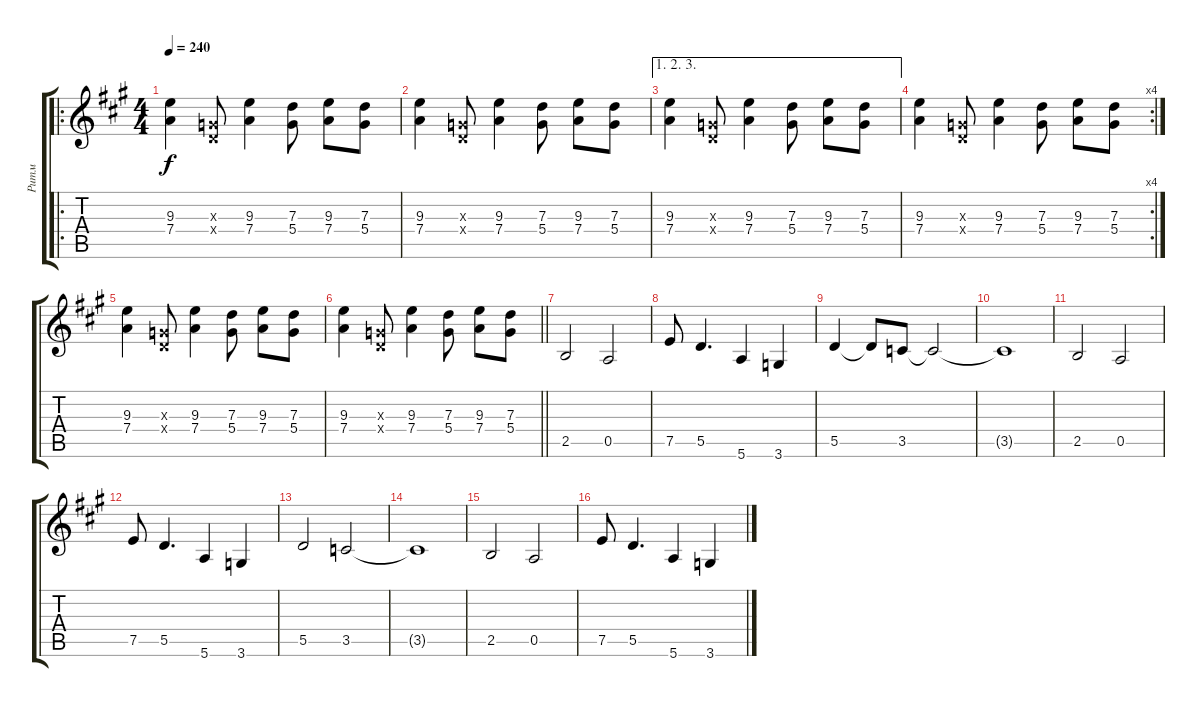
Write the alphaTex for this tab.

\track ("Ритм" "Ритм") {instrument distortionguitar}
\staff {score tabs}
\tuning (E4 B3 G3 D3 A2 E2) {hide}
\ro
\ts (4 4)
\tempo 240
\clef g2
\ks a
(9.3 7.4).4{dy f} (0.3{x} 0.4{x}).8 (9.3 7.4).4 (7.3 5.4).8 (9.3 7.4).8 (7.3 5.4).8 |
(9.3 7.4).4 (0.3{x} 0.4{x}).8 (9.3 7.4).4 (7.3 5.4).8 (9.3 7.4).8 (7.3 5.4).8 |
\ae (1 2 3)
(9.3 7.4).4 (0.3{x} 0.4{x}).8 (9.3 7.4).4 (7.3 5.4).8 (9.3 7.4).8 (7.3 5.4).8 |
\rc 4
(9.3 7.4).4 (0.3{x} 0.4{x}).8 (9.3 7.4).4 (7.3 5.4).8 (9.3 7.4).8 (7.3 5.4).8 |
(9.3 7.4).4 (0.3{x} 0.4{x}).8 (9.3 7.4).4 (7.3 5.4).8 (9.3 7.4).8 (7.3 5.4).8 |
\barLineRight lightlight
(9.3 7.4).4 (0.3{x} 0.4{x}).8 (9.3 7.4).4 (7.3 5.4).8 (9.3 7.4).8 (7.3 5.4).8 |
2.5.2 0.5.2 |
7.5.8 5.5.4{d} 5.6.4 3.6.4 |
5.5.4 5.5{t}.8 3.5.8 3.5{t}.2 |
3.5{t}.1 |
2.5.2 0.5.2 |
7.5.8 5.5.4{d} 5.6.4 3.6.4 |
5.5.2 3.5.2 |
3.5{t}.1 |
2.5.2 0.5.2 |
7.5.8 5.5.4{d} 5.6.4 3.6.4
